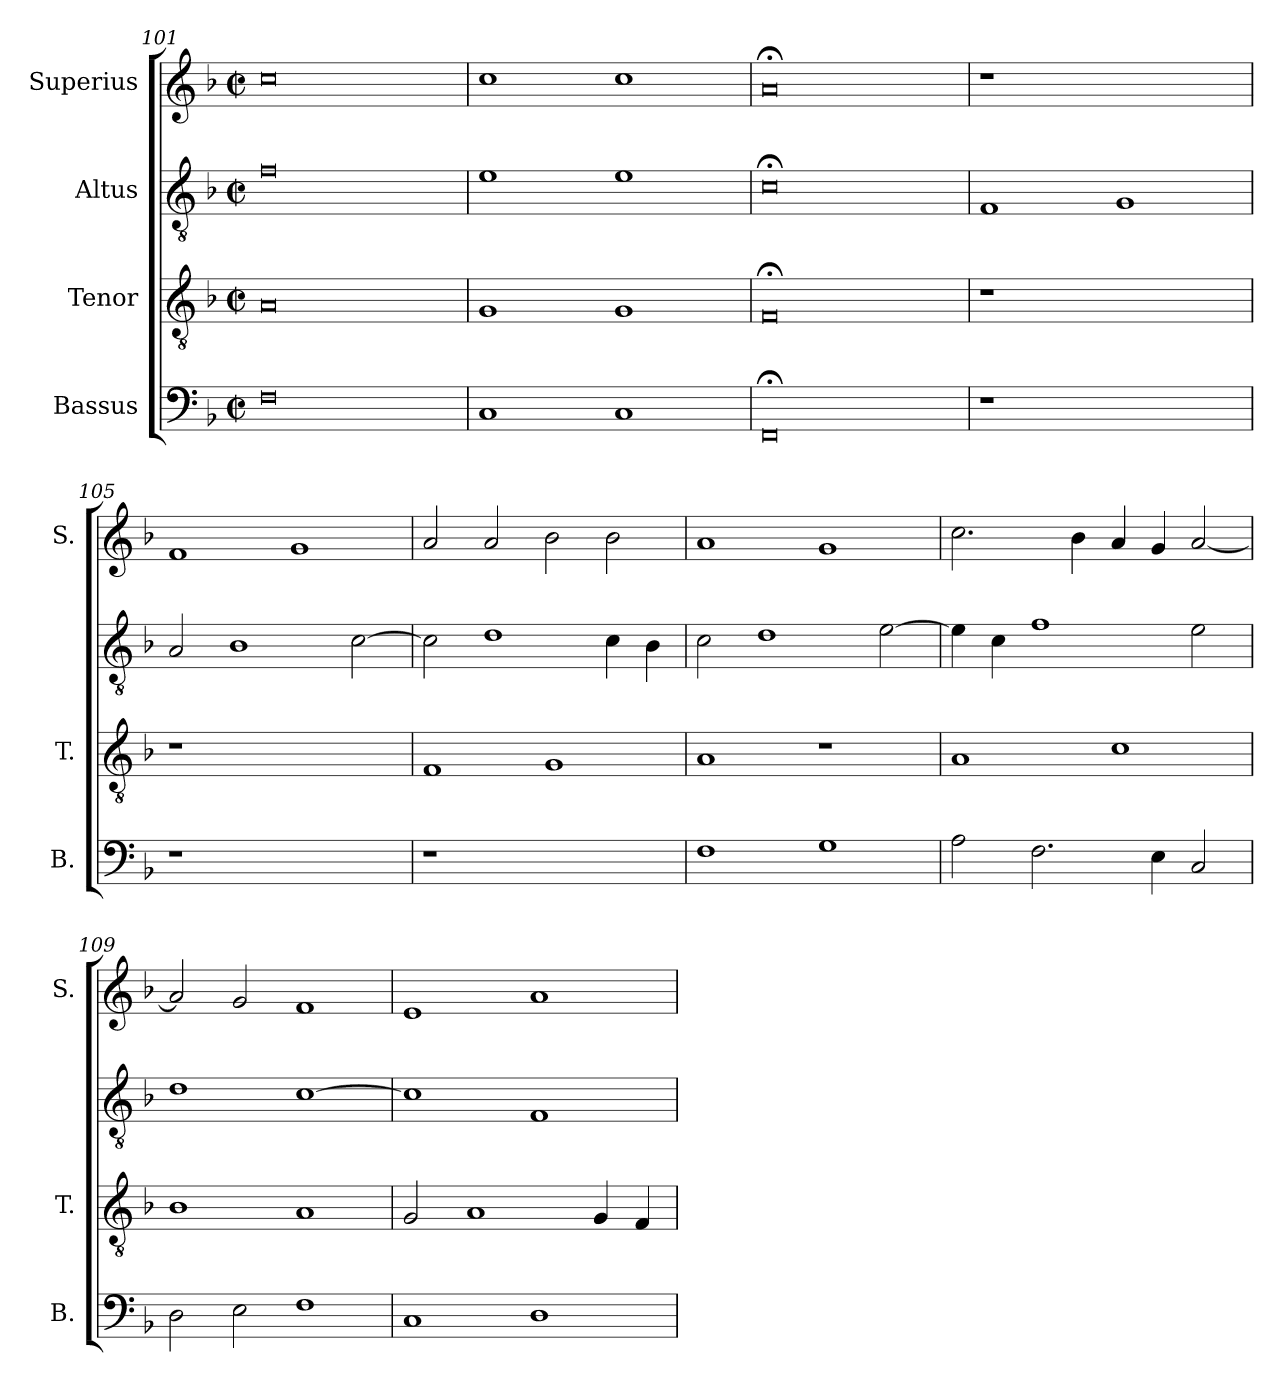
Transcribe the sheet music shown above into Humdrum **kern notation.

**kern	**kern	**kern	**kern
*part4	*part3	*part2	*part1
*staff4	*staff3	*staff2	*staff1
*I"Bassus	*I"Tenor	*I"Altus	*I"Superius
*I'B.	*I'T.	*	*I'S.
*clefF4	*clefGv2	*clefGv2	*clefG2
*	*ITrd7c12	*ITrd7c12	*
*k[b-]	*k[b-]	*k[b-]	*k[b-]
*F:	*F:	*F:	*F:
*M2/2	*M2/2	*M2/2	*M2/2
*met(c|)	*met(c|)	*met(c|)	*met(c|)
=101	=101	=101	=101
0Fi	0AAi	0Fi	0cci
=102	=102	=102	=102
1Ci	1GGi	1Ei	1cci
1Ci	1GGi	1Ei	1cci
=103	=103	=103	=103
0FF;i	0FF;i	0C;i	0a;i
=104	=104	=104	=104
!LO:N:vis=1	!LO:N:vis=1	!	!LO:N:vis=1
1r	1r	1FFi	1r
1ryy	1ryy	1GGi	1ryy
!!LO:LB:g=z
=105	=105	=105	=105
!LO:N:vis=1	!LO:N:vis=1	!	!
1r	1r	2AAi/	1fi
.	.	1BB-i	.
1ryy	1ryy	.	1gi
.	.	[>2Ci\	.
=106	=106	=106	=106
!LO:N:vis=1	!	!	!
1r	1FFi	2Ci\]	2ai/
.	.	1Di	2ai/
1ryy	1GGi	.	2b-i\
.	.	4Ci\	2b-i\
.	.	4BB-i\	.
=107	=107	=107	=107
1Fi	1AAi	2Ci\	1ai
.	.	1Di	.
1Gi	1r	.	1gi
.	.	[>2Ei\	.
=108	=108	=108	=108
2Ai\	1AAi	4Ei\]	2.cci\
.	.	4Ci\	.
2.Fi\	.	1Fi	.
.	.	.	4b-i\
.	1Ci	.	4ai/
4Ei\	.	.	4gi/
2Ci/	.	2Ei\	[<2ai/
=109	=109	=109	=109
2Di\	1BB-i	1Di	2ai/]
2Ei\	.	.	2gi/
1Fi	1AAi	[>1Ci	1fi
!!LO:PB:g=z
=110	=110	=110	=110
1Ci	2GGi/	1Ci]	1ei
.	1AAi	.	.
1Di	.	1FFi	1ai
.	4GGi/	.	.
.	4FFi/	.	.
=	=	=	=
*-	*-	*-	*-
